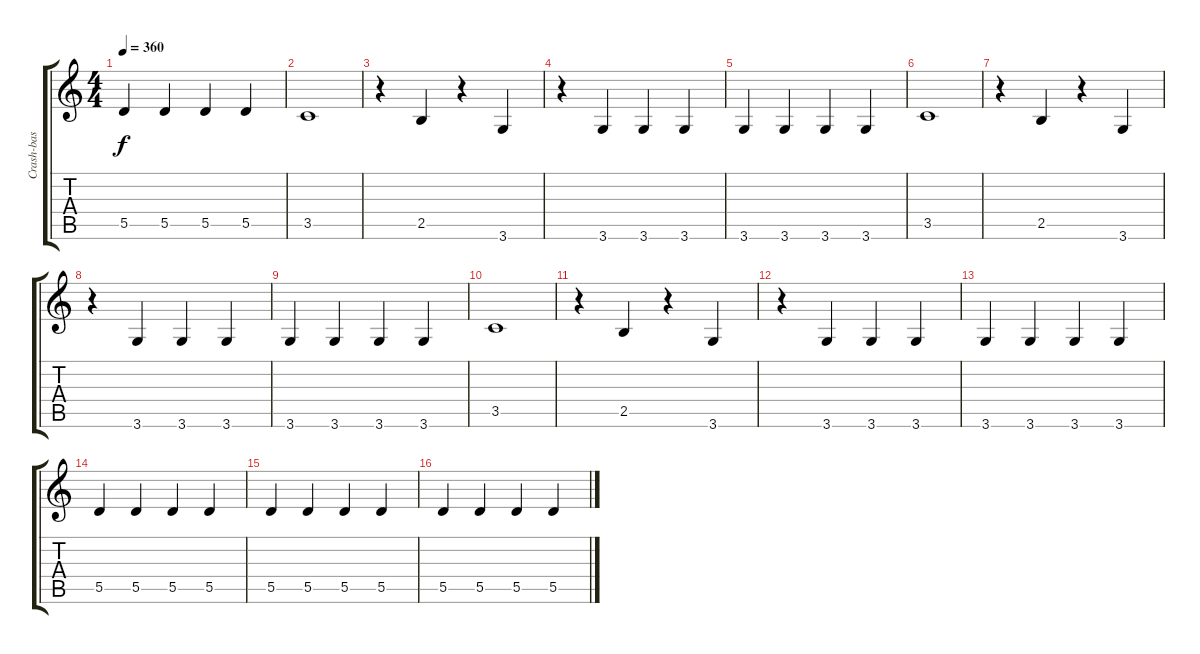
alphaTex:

\track ("Crash-bas" "Crash-bas") {instrument electricbasspick}
\staff {score tabs}
\tuning (E4 B3 G3 D3 A2 E2) {hide}
\ts (4 4)
\tempo 360
\clef g2
\ks c
5.5.4{dy f} 5.5.4 5.5.4 5.5.4 |
3.5.1 |
r.4 2.5.4 r.4 3.6.4 |
r.4 3.6.4 3.6.4 3.6.4 |
3.6.4 3.6.4 3.6.4 3.6.4 |
3.5.1 |
r.4 2.5.4 r.4 3.6.4 |
r.4 3.6.4 3.6.4 3.6.4 |
3.6.4 3.6.4 3.6.4 3.6.4 |
3.5.1 |
r.4 2.5.4 r.4 3.6.4 |
r.4 3.6.4 3.6.4 3.6.4 |
3.6.4 3.6.4 3.6.4 3.6.4 |
5.5.4 5.5.4 5.5.4 5.5.4 |
5.5.4 5.5.4 5.5.4 5.5.4 |
5.5.4 5.5.4 5.5.4 5.5.4
